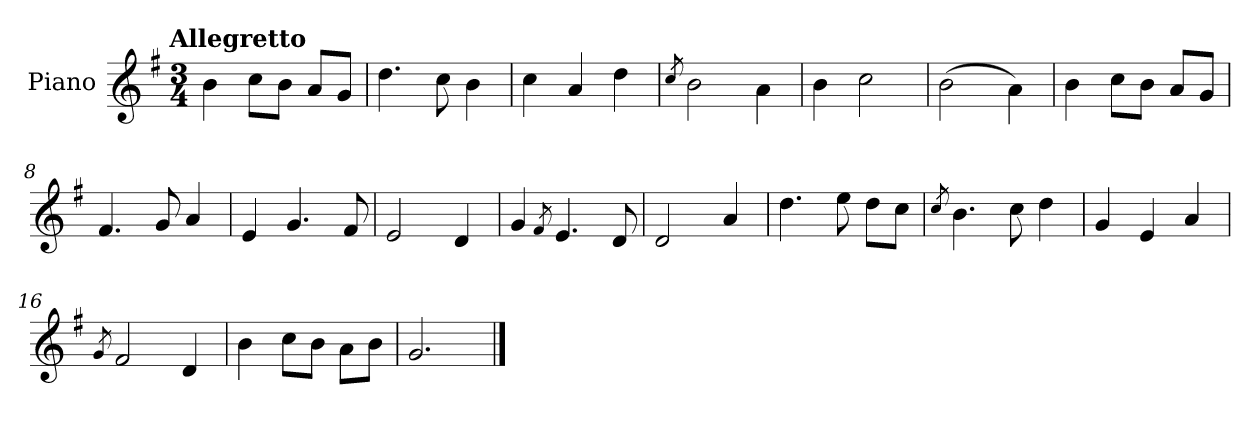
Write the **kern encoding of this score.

**kern
*part1
*staff1
*I"Piano
*I'Pno.
*clefG2
*k[f#]
!!LO:TX:omd:t=Allegretto
*M3/4
*MM116
=1
4b\
8cc\L
8b\J
8a/L
8g/J
=2
4.dd\
8cc\
4b\
=3
4cc\
4a/
4dd\
=4
8qcc/
2b\
4a\
=5
4b\
2cc\
=6
(>2b\
4a\)
!!LO:LB:g=z
=7
4b\
8cc\L
8b\J
8a/L
8g/J
=8
4.f#/
8g/
4a/
=9
4e/
4.g/
8f#/
=10
2e/
4d/
=11
4g/
8qf#/
4.e/
8d/
=12
2d/
4a/
=13
4.dd\
8ee\
8dd\L
8cc\J
!!LO:LB:g=z
=14
8qcc/
4.b\
8cc\
4dd\
=15
4g/
4e/
4a/
=16
8qg/
2f#/
4d/
=17
4b\
8cc\L
8b\J
8a\L
8b\J
=18
2.g/
==
*-
